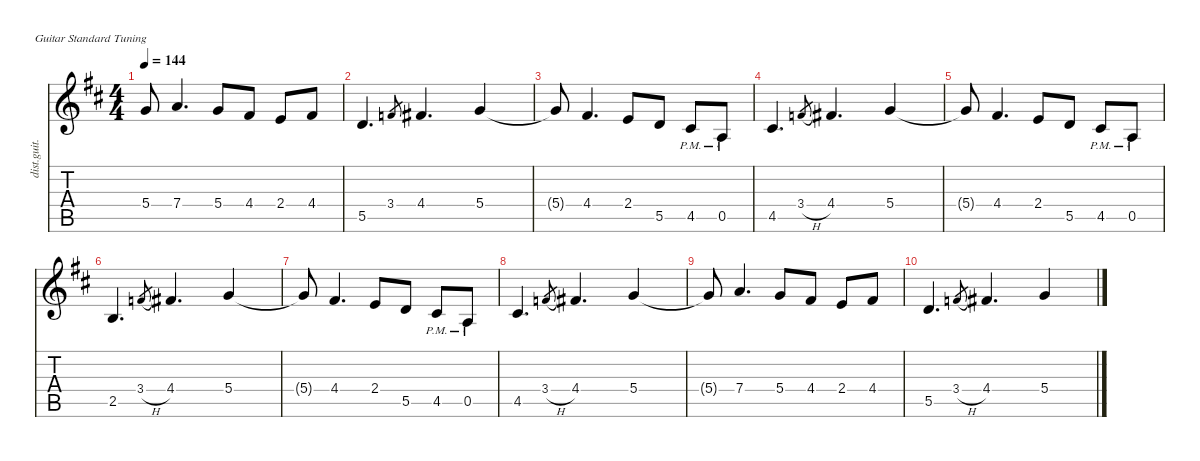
\defaultSystemsLayout 4
\hideDynamics
\bracketExtendMode nobrackets
\otherSystemsTrackNameOrientation horizontal
\track ("James - Rythme Distortion" "dist.guit.") {defaultSystemsLayout 4 instrument distortionguitar}
\staff {score tabs}
\tuning (E4 B3 G3 D3 A2 E2)
\ts (4 4)
\tempo 144
\clef g2
\ks bminor
5.4{t acc forcenatural}.8{dy f beam Up} 7.4{acc forcenatural}.4{d beam Up} 5.4{acc forcenatural}.8{beam Up} 4.4{acc #}.8{beam Up} 2.4{acc forcenatural}.8{beam Up} 4.4{acc #}.8{beam Up} |
5.5{acc forcenatural}.4{d beam Up} 3.4{acc forcenatural}.8{gr dy mf beam Up} 4.4{acc #}.4{d dy f beam Up} 5.4{acc forcenatural}.4{beam Up} |
5.4{t acc forcenatural}.8{beam Up} 4.4{acc #}.4{d beam Up} 2.4{acc forcenatural}.8{beam Up} 5.5{acc forcenatural}.8{dy ff beam Up} 4.5{pm acc #}.8{dy f beam Up} 0.5{pm acc forcenatural}.8{beam Up} |
4.5{acc #}.4{d beam Up} 3.4{h acc forcenatural}.8{gr dy mf beam Up} 4.4{acc #}.4{d dy f beam Up} 5.4{acc forcenatural}.4{beam Up} |
5.4{t acc forcenatural}.8{beam Up} 4.4{acc #}.4{d beam Up} 2.4{acc forcenatural}.8{beam Up} 5.5{acc forcenatural}.8{dy ff beam Up} 4.5{pm acc #}.8{dy f beam Up} 0.5{pm acc forcenatural}.8{beam Up} |
2.5{acc forcenatural}.4{d beam Up} 3.4{h acc forcenatural}.8{gr dy mf beam Up} 4.4{acc #}.4{d dy f beam Up} 5.4{acc forcenatural}.4{beam Up} |
5.4{t acc forcenatural}.8{beam Up} 4.4{acc #}.4{d beam Up} 2.4{acc forcenatural}.8{beam Up} 5.5{acc forcenatural}.8{dy ff beam Up} 4.5{pm acc #}.8{dy f beam Up} 0.5{pm acc forcenatural}.8{beam Up} |
4.5{acc #}.4{d beam Up} 3.4{h acc forcenatural}.8{gr dy mf beam Up} 4.4{acc #}.4{d dy f beam Up} 5.4{acc forcenatural}.4{beam Up} |
5.4{t acc forcenatural}.8{beam Up} 7.4{acc forcenatural}.4{d beam Up} 5.4{acc forcenatural}.8{beam Up} 4.4{acc #}.8{beam Up} 2.4{acc forcenatural}.8{beam Up} 4.4{acc #}.8{beam Up} |
5.5{acc forcenatural}.4{d beam Up} 3.4{h acc forcenatural}.8{gr dy mf beam Up} 4.4{acc #}.4{d dy f beam Up} 5.4{acc forcenatural}.4{beam Up}
